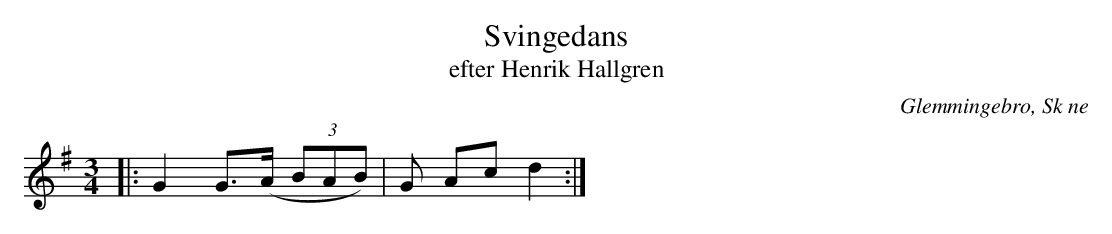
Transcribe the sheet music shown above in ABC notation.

X:1
T:Svingedans
T:efter Henrik Hallgren
O:Glemmingebro, Sk ne
M:3/4
L:1/8
K:G
|: G2 G>(A (3BAB) | G Ac d2 :|
